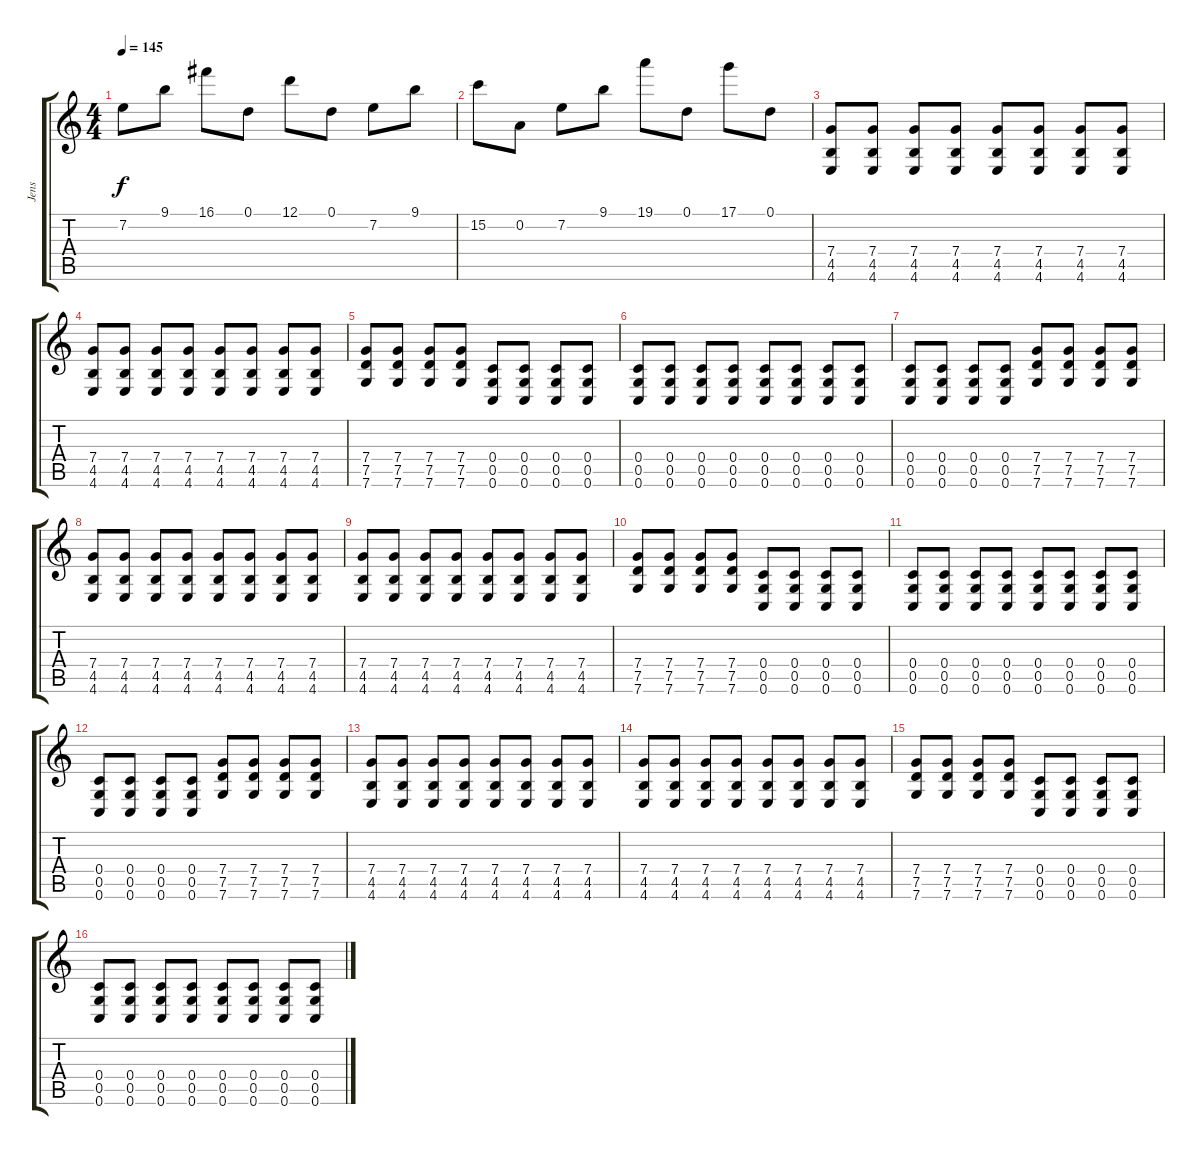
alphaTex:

\track ("Jens" "Jens") {instrument distortionguitar}
\staff {score tabs}
\tuning (D4 A3 F3 C3 G2 C2) {hide}
\ts (4 4)
\tempo 145
\clef g2
\ks c
7.2.8{dy f} 9.1.8 16.1.8 0.1.8 12.1.8 0.1.8 7.2.8 9.1.8 |
15.2.8 0.2.8 7.2.8 9.1.8 19.1.8 0.1.8 17.1.8 0.1.8 |
(7.4 4.5 4.6).8 (7.4 4.5 4.6).8 (7.4 4.5 4.6).8 (7.4 4.5 4.6).8 (7.4 4.5 4.6).8 (7.4 4.5 4.6).8 (7.4 4.5 4.6).8 (7.4 4.5 4.6).8 |
(7.4 4.5 4.6).8 (7.4 4.5 4.6).8 (7.4 4.5 4.6).8 (7.4 4.5 4.6).8 (7.4 4.5 4.6).8 (7.4 4.5 4.6).8 (7.4 4.5 4.6).8 (7.4 4.5 4.6).8 |
(7.4 7.5 7.6).8 (7.4 7.5 7.6).8 (7.4 7.5 7.6).8 (7.4 7.5 7.6).8 (0.4 0.5 0.6).8 (0.4 0.5 0.6).8 (0.4 0.5 0.6).8 (0.4 0.5 0.6).8 |
(0.4 0.5 0.6).8 (0.4 0.5 0.6).8 (0.4 0.5 0.6).8 (0.4 0.5 0.6).8 (0.4 0.5 0.6).8 (0.4 0.5 0.6).8 (0.4 0.5 0.6).8 (0.4 0.5 0.6).8 |
(0.4 0.5 0.6).8 (0.4 0.5 0.6).8 (0.4 0.5 0.6).8 (0.4 0.5 0.6).8 (7.4 7.5 7.6).8 (7.4 7.5 7.6).8 (7.4 7.5 7.6).8 (7.4 7.5 7.6).8 |
(7.4 4.5 4.6).8 (7.4 4.5 4.6).8 (7.4 4.5 4.6).8 (7.4 4.5 4.6).8 (7.4 4.5 4.6).8 (7.4 4.5 4.6).8 (7.4 4.5 4.6).8 (7.4 4.5 4.6).8 |
(7.4 4.5 4.6).8 (7.4 4.5 4.6).8 (7.4 4.5 4.6).8 (7.4 4.5 4.6).8 (7.4 4.5 4.6).8 (7.4 4.5 4.6).8 (7.4 4.5 4.6).8 (7.4 4.5 4.6).8 |
(7.4 7.5 7.6).8 (7.4 7.5 7.6).8 (7.4 7.5 7.6).8 (7.4 7.5 7.6).8 (0.4 0.5 0.6).8 (0.4 0.5 0.6).8 (0.4 0.5 0.6).8 (0.4 0.5 0.6).8 |
(0.4 0.5 0.6).8 (0.4 0.5 0.6).8 (0.4 0.5 0.6).8 (0.4 0.5 0.6).8 (0.4 0.5 0.6).8 (0.4 0.5 0.6).8 (0.4 0.5 0.6).8 (0.4 0.5 0.6).8 |
(0.4 0.5 0.6).8 (0.4 0.5 0.6).8 (0.4 0.5 0.6).8 (0.4 0.5 0.6).8 (7.4 7.5 7.6).8 (7.4 7.5 7.6).8 (7.4 7.5 7.6).8 (7.4 7.5 7.6).8 |
(7.4 4.5 4.6).8 (7.4 4.5 4.6).8 (7.4 4.5 4.6).8 (7.4 4.5 4.6).8 (7.4 4.5 4.6).8 (7.4 4.5 4.6).8 (7.4 4.5 4.6).8 (7.4 4.5 4.6).8 |
(7.4 4.5 4.6).8 (7.4 4.5 4.6).8 (7.4 4.5 4.6).8 (7.4 4.5 4.6).8 (7.4 4.5 4.6).8 (7.4 4.5 4.6).8 (7.4 4.5 4.6).8 (7.4 4.5 4.6).8 |
(7.4 7.5 7.6).8 (7.4 7.5 7.6).8 (7.4 7.5 7.6).8 (7.4 7.5 7.6).8 (0.4 0.5 0.6).8 (0.4 0.5 0.6).8 (0.4 0.5 0.6).8 (0.4 0.5 0.6).8 |
(0.4 0.5 0.6).8 (0.4 0.5 0.6).8 (0.4 0.5 0.6).8 (0.4 0.5 0.6).8 (0.4 0.5 0.6).8 (0.4 0.5 0.6).8 (0.4 0.5 0.6).8 (0.4 0.5 0.6).8
